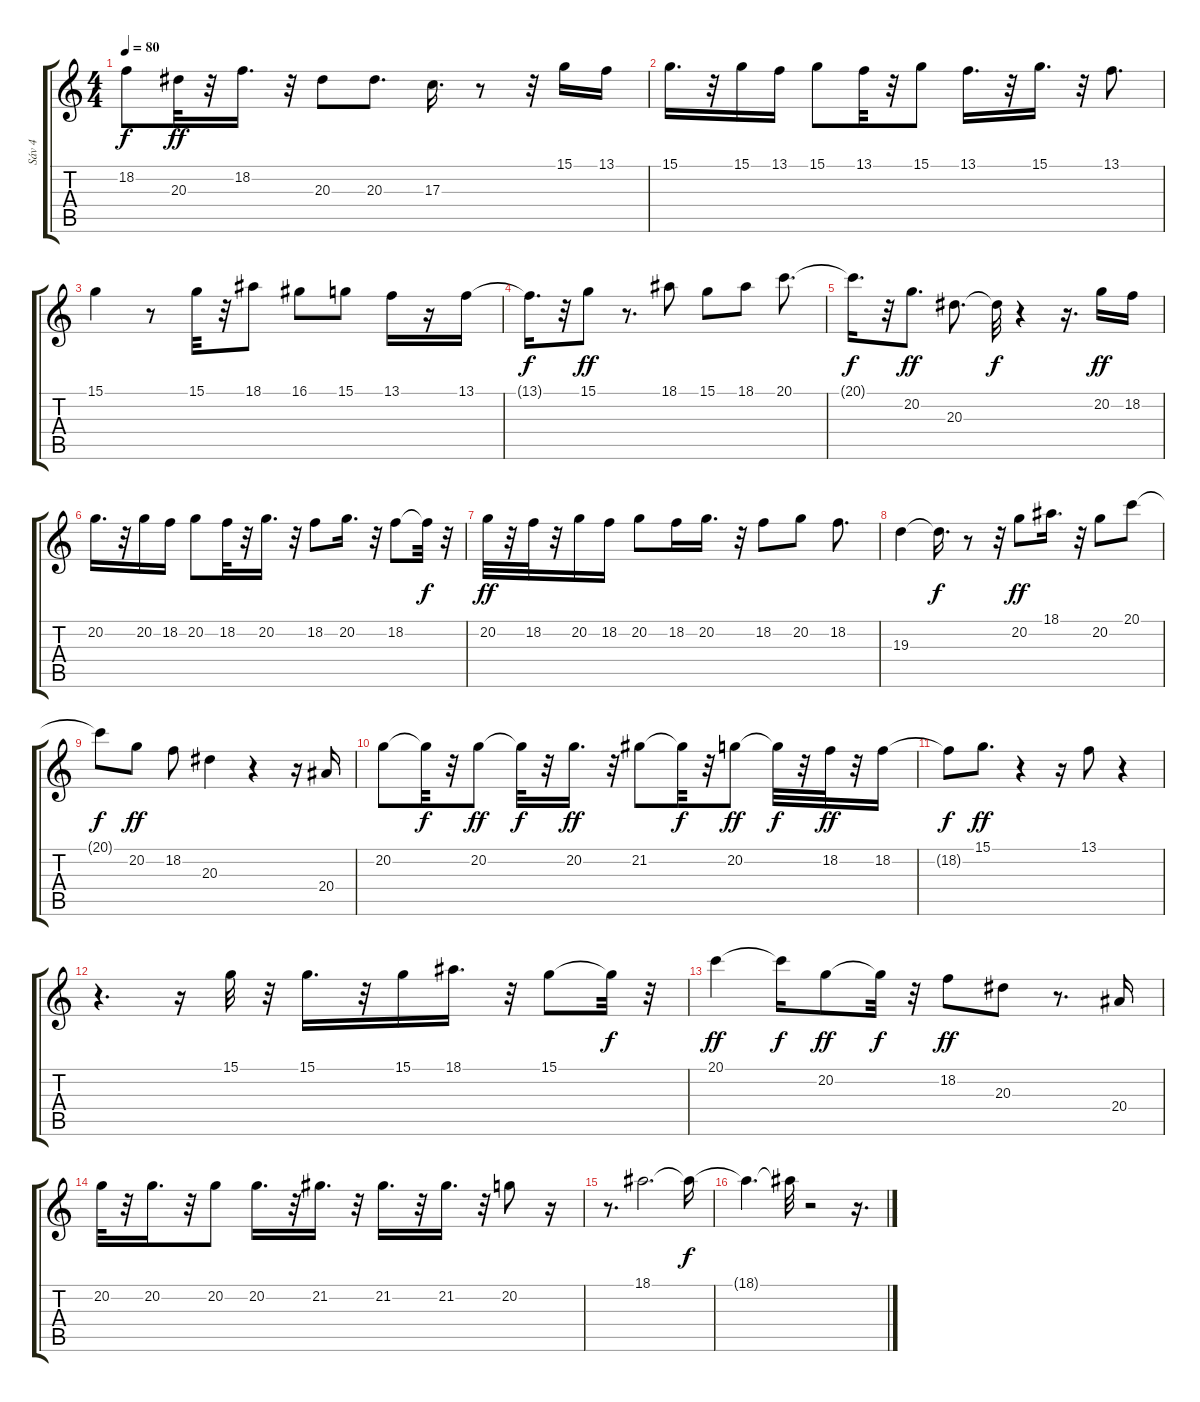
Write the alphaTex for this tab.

\track ("Sáv 4" "Sáv 4") {instrument flute}
\staff {score tabs}
\tuning (E4 B3 G3 D3 A2 E2) {hide}
\ts (4 4)
\tempo 80
\clef g2
\ks c
18.2{t}.8{dy f} 20.3.32{dy ff} r.32 18.2.16{d} r.32 20.3.8 20.3.8{d} 17.3.16{d} r.8 r.32 15.1.16 13.1.16 |
15.1.16{d} r.32 15.1.16 13.1.16 15.1.8 13.1.32 r.32 15.1.8 13.1.16{d} r.32 15.1.16{d} r.32 13.1.8{d} |
15.1.4 r.8 15.1.32 r.32 18.1.8 16.1.8 15.1.8 13.1.16 r.16 13.1.16 |
13.1{t}.16{d dy f} r.32 15.1.8{dy ff} r.8{d} 18.1.8 15.1.8 18.1.8 20.1.8{d} |
20.1{t}.16{d dy f} r.32 20.2.8{d dy ff} 20.3.8{d} 20.3{t}.32{dy f} r.4 r.16{d} 20.2.16{dy ff} 18.2.16 |
20.2.16{d} r.32 20.2.16 18.2.16 20.2.8 18.2.32 r.32 20.2.16{d} r.32 18.2.8 20.2.16{d} r.32 18.2.8 18.2{t}.32{dy f} r.32 |
20.2.32{dy ff} r.32 18.2.32 r.32 20.2.16 18.2.16 20.2.8 18.2.16 20.2.16{d} r.32 18.2.8 20.2.8 18.2.8{d} |
19.3.4 19.3{t}.16{d dy f} r.8 r.32 20.2.8{dy ff} 18.1.16{d} r.32 20.2.8 20.1.8 |
20.1{t}.8{dy f} 20.2.8{dy ff} 18.2.8 20.3.4 r.4 r.16 20.4.16 |
20.2.8 20.2{t}.32{dy f} r.32 20.2.8{dy ff} 20.2{t}.32{dy f} r.32 20.2.16{d dy ff} r.32 21.2.8 21.2{t}.32{dy f} r.32 20.2.8{dy ff} 20.2{t}.32{dy f} r.32 18.2.32{dy ff} r.32 18.2.16 |
18.2{t}.8{dy f} 15.1.8{d dy ff} r.4 r.16 13.1.8 r.4 |
r.4{d} r.16 15.1.32 r.32 15.1.16{d} r.32 15.1.16 18.1.16{d} r.32 15.1.8 15.1{t}.32{dy f} r.32 |
20.1.4{dy ff} 20.1{t}.16{dy f} 20.2.8{dy ff} 20.2{t}.32{dy f} r.32 18.2.8{dy ff} 20.3.8 r.8{d} 20.4.16 |
20.2.32 r.32 20.2.16{d} r.32 20.2.8 20.2.16{d} r.32 21.2.16{d} r.32 21.2.16{d} r.32 21.2.16{d} r.32 20.2.8 r.16 |
r.8{d} 18.1.2{d} 18.1{t}.16{dy f} |
18.1{t}.4{d} 18.1{t}.32 r.2 r.16{d}
